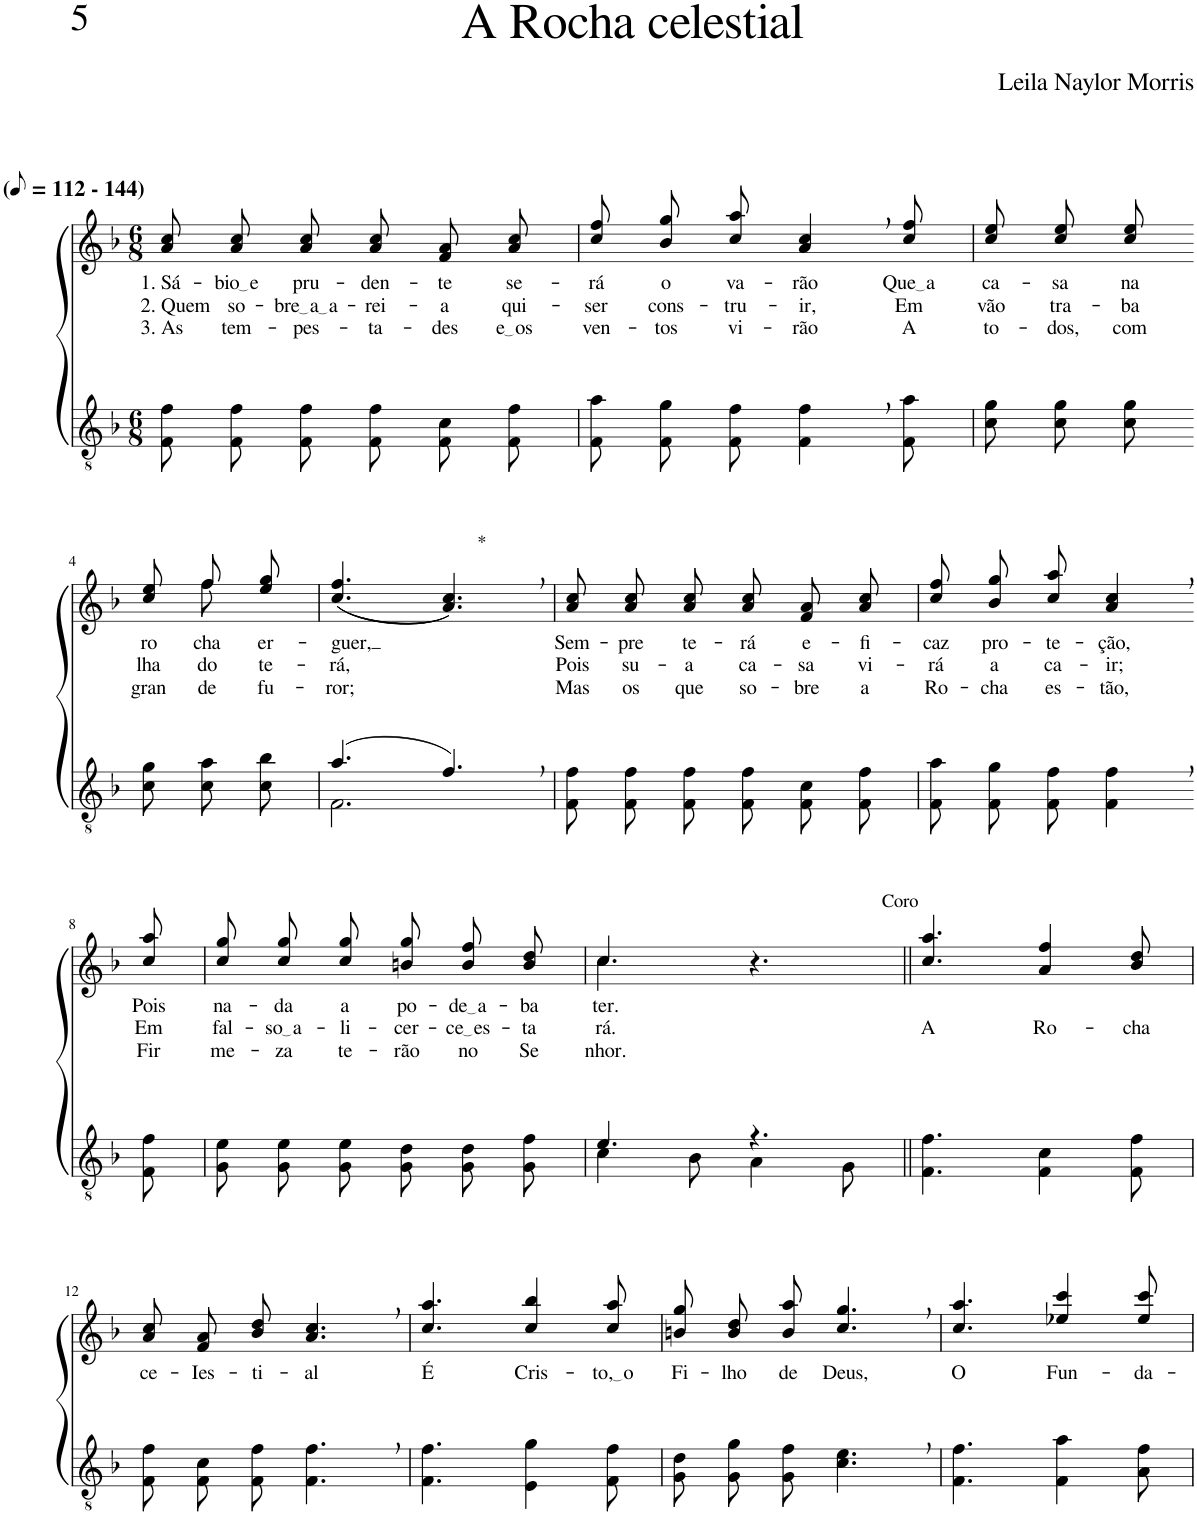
**kern	**kern	**text	**text	**text
*part2	*part1	*part1	*part1	*part1
*staff2	*staff1	*staff1	*staff1	*staff1
*I"Parte III e IV	*I"Parte I e II	*	*	*
*clefGv2	*clefG2	*	*	*
*Trd5c9	*Trd5c9	*	*	*
*k[b-]	*k[b-]	*	*	*
*M6/8	*M6/8	*	*	*
*MM56	*MM56	*	*	*
=1	=1	=1	=1	=1
!	!LO:TX:a:B:t=(	!	!	!
!	!LO:TX:a:B:t=- 144)	!	!	!
!	!	!LO:LY:b	!LO:LY:b	!LO:LY:b
8F\ 8f\L	8a\ 8cc\L	1. Sá-	2. Quem	3. As
!	!	!LO:LY:b	!LO:LY:b	!LO:LY:b
8F\ 8f\	8a\ 8cc\	bio e	so-	tem-
!	!	!LO:LY:b	!LO:LY:b	!LO:LY:b
8F\ 8f\J	8a\ 8cc\J	pru-	bre a a	-pes-
!	!	!LO:LY:b	!LO:LY:b	!LO:LY:b
8F\ 8f\L	8a\ 8cc\L	-den-	-rei-	-ta-
!	!	!LO:LY:b	!LO:LY:b	!LO:LY:b
8F\ 8c\	8f\ 8a\	-te	-a	-des
!	!	!LO:LY:b	!LO:LY:b	!LO:LY:b
8F\ 8f\J	8a\ 8cc\J	se-	qui-	e os
=2	=2	=2	=2	=2
!	!	!LO:LY:b	!LO:LY:b	!LO:LY:b
8F\ 8a\L	8cc\ 8ff\L	-rá	-ser	ven-
!	!	!LO:LY:b	!LO:LY:b	!LO:LY:b
8F\ 8g\	8b-\ 8gg\	o	cons-	-tos
!	!	!LO:LY:b	!LO:LY:b	!LO:LY:b
8F\ 8f\J	8cc\ 8aa\J	va-	-tru-	vi-
!	!	!LO:LY:b	!LO:LY:b	!LO:LY:b
4F\, 4f\,	4a/, 4cc/,	-rão	-ir,	-rão
!	!	!LO:LY:b	!LO:LY:b	!LO:LY:b
8F\ 8a\	8cc/ 8ff/	Que a	Em	A
=3	=3	=3	=3	=3
!	!	!LO:LY:b	!LO:LY:b	!LO:LY:b
8c\ 8g\L	8cc\ 8ee\L	ca-	vão	to-
!	!	!LO:LY:b	!LO:LY:b	!LO:LY:b
8c\ 8g\	8cc\ 8ee\	-sa	tra-	-dos,
!	!	!LO:LY:b	!LO:LY:b	!LO:LY:b
8c\ 8g\J	8cc\ 8ee\J	na	-ba-	com
!!LO:LB:g=z
=4-	=4-	=4-	=4-	=4-
*	*^	*	*	*
!	!	!	!LO:LY:b	!LO:LY:b	!LO:LY:b
8c\ 8g\L	8ryy	8cc\ 8ee\L	ro-	-lha-	gran-
!	!	!	!LO:LY:b	!LO:LY:b	!LO:LY:b
8c\ 8a\	8ff\	8ff\	-cha	-do	-de
!	!	!	!LO:LY:b	!LO:LY:b	!LO:LY:b
8c\ 8b-\J	8ryy	8ee\ 8gg\J	er-	te-	fu-
=5	=5	=5	=5	=5	=5
*^	*	*	*	*	*
!	!	!	!	!LO:LY:b	!LO:LY:b	!LO:LY:b
*	*	*v	*v	*	*	*
(4.a/	2.F\	((4.cc/ 4.ff/	-guer,	-rá,	-ror;
!	!	!LO:TX:a:t=*	!	!	!
4.f,/)	.	4.a/, 4.cc/,))	.	.	.
*v	*v	*	*	*	*
=6	=6	=6	=6	=6
!	!	!LO:LY:b	!LO:LY:b	!LO:LY:b
8F\ 8f\L	8a\ 8cc\L	-Sem-	Pois	Mas
!	!	!LO:LY:b	!LO:LY:b	!LO:LY:b
8F\ 8f\	8a\ 8cc\	-pre	su-	os
!	!	!LO:LY:b	!LO:LY:b	!LO:LY:b
8F\ 8f\J	8a\ 8cc\J	te-	-a	que
!	!	!LO:LY:b	!LO:LY:b	!LO:LY:b
8F\ 8f\L	8a\ 8cc\L	-rá	ca-	so-
!	!	!LO:LY:b	!LO:LY:b	!LO:LY:b
8F\ 8c\	8f\ 8a\	e-	-sa	-bre
!	!	!LO:LY:b	!LO:LY:b	!LO:LY:b
8F\ 8f\J	8a\ 8cc\J	-fi-	vi-	a
=7	=7	=7	=7	=7
!	!	!LO:LY:b	!LO:LY:b	!LO:LY:b
8F\ 8a\L	8cc\ 8ff\L	-caz	-rá	Ro-
!	!	!LO:LY:b	!LO:LY:b	!LO:LY:b
8F\ 8g\	8b-\ 8gg\	pro-	a	-cha
!	!	!LO:LY:b	!LO:LY:b	!LO:LY:b
8F\ 8f\J	8cc\ 8aa\J	-te-	ca-	es-
!	!	!LO:LY:b	!LO:LY:b	!LO:LY:b
4F\, 4f\,	4a/, 4cc/,	-ção,	-ir;	-tão,
!!LO:LB:g=z
=8-	=8-	=8-	=8-	=8-
!	!	!LO:LY:b	!LO:LY:b	!LO:LY:b
8F\ 8f\	8cc/ 8aa/	Pois	Em	Fir
=9	=9	=9	=9	=9
!	!	!LO:LY:b	!LO:LY:b	!LO:LY:b
8G\ 8e\L	8cc\ 8gg\L	na-	fal-	me-
!	!	!LO:LY:b	!LO:LY:b	!LO:LY:b
8G\ 8e\	8cc\ 8gg\	-da	so a	-za
!	!	!LO:LY:b	!LO:LY:b	!LO:LY:b
8G\ 8e\J	8cc\ 8gg\J	a	-li-	te-
!	!	!LO:LY:b	!LO:LY:b	!LO:LY:b
8G\ 8d\L	8bn\ 8gg\L	po-	-cer-	-rão
!	!	!LO:LY:b	!LO:LY:b	!LO:LY:b
8G\ 8d\	8b\ 8ff\	de a	ce es	no
!	!	!LO:LY:b	!LO:LY:b	!LO:LY:b
8G\ 8f\J	8b\ 8dd\J	-ba-	-ta-	Se-
=10	=10	=10	=10	=10
*^	*^	*	*	*
!	!	!	!	!LO:LY:b	!LO:LY:b	!LO:LY:b
4.e/	4c\	4.cc/	4.cc\	-ter.	-rá.	-nhor.
.	8B-\	.	.	.	.	.
4.r	4A\	4.r	4.ryy	.	.	.
.	8G\	.	.	.	.	.
*	*	*v	*v	*	*	*
=11||	=11||	=11||	=11||	=11||	=11||
!	!	!LO:TX:a:t=Coro	!	!	!
!	!	!	!	!LO:LY:b	!
*v	*v	*	*	*	*
4.F\ 4.f\	4.cc/ 4.aa/	.	A	.
!	!	!	!LO:LY:b	!
4F\ 4c\	4a/ 4ff/	.	Ro-	.
!	!	!	!LO:LY:b	!
8F\ 8f\	8b-/ 8dd/	.	-cha	.
!!LO:LB:g=z
=12	=12	=12	=12	=12
!	!	!LO:LY:b	!	!
8F\ 8f\L	8a\ 8cc\L	ce-	.	.
!	!	!LO:LY:b	!	!
8F\ 8c\	8f\ 8a\	-Ies-	.	.
!	!	!LO:LY:b	!	!
8F\ 8f\J	8b-\ 8dd\J	-ti-	.	.
!	!	!LO:LY:b	!	!
4.F\, 4.f\,	4.a/, 4.cc/,	-al	.	.
=13	=13	=13	=13	=13
!	!	!LO:LY:b	!	!
4.F\ 4.f\	4.cc/ 4.aa/	É	.	.
!	!	!LO:LY:b	!	!
4E\ 4g\	4cc/ 4bb-/	Cris-	.	.
!	!	!LO:LY:b	!	!
8F\ 8f\	8cc/ 8aa/	to, o	.	.
=14	=14	=14	=14	=14
!	!	!LO:LY:b	!	!
8G\ 8d\L	8bn\ 8gg\L	Fi-	.	.
!	!	!LO:LY:b	!	!
8G\ 8g\	8b\ 8dd\	-lho	.	.
!	!	!LO:LY:b	!	!
8G\ 8f\J	8b\ 8aa\J	de	.	.
!	!	!LO:LY:b	!	!
4.c\, 4.e\,	4.cc/, 4.gg/,	Deus,	.	.
=15	=15	=15	=15	=15
!	!	!LO:LY:b	!	!
4.F\ 4.f\	4.cc/ 4.aa/	O	.	.
!	!	!LO:LY:b	!	!
4F\ 4a\	4ee-X/ 4ccc/	Fun-	.	.
!	!	!LO:LY:b	!	!
8A\ 8f\	8ee-/ 8ccc/	-da-	.	.
=	=	=	=	=
*-	*-	*-	*-	*-
